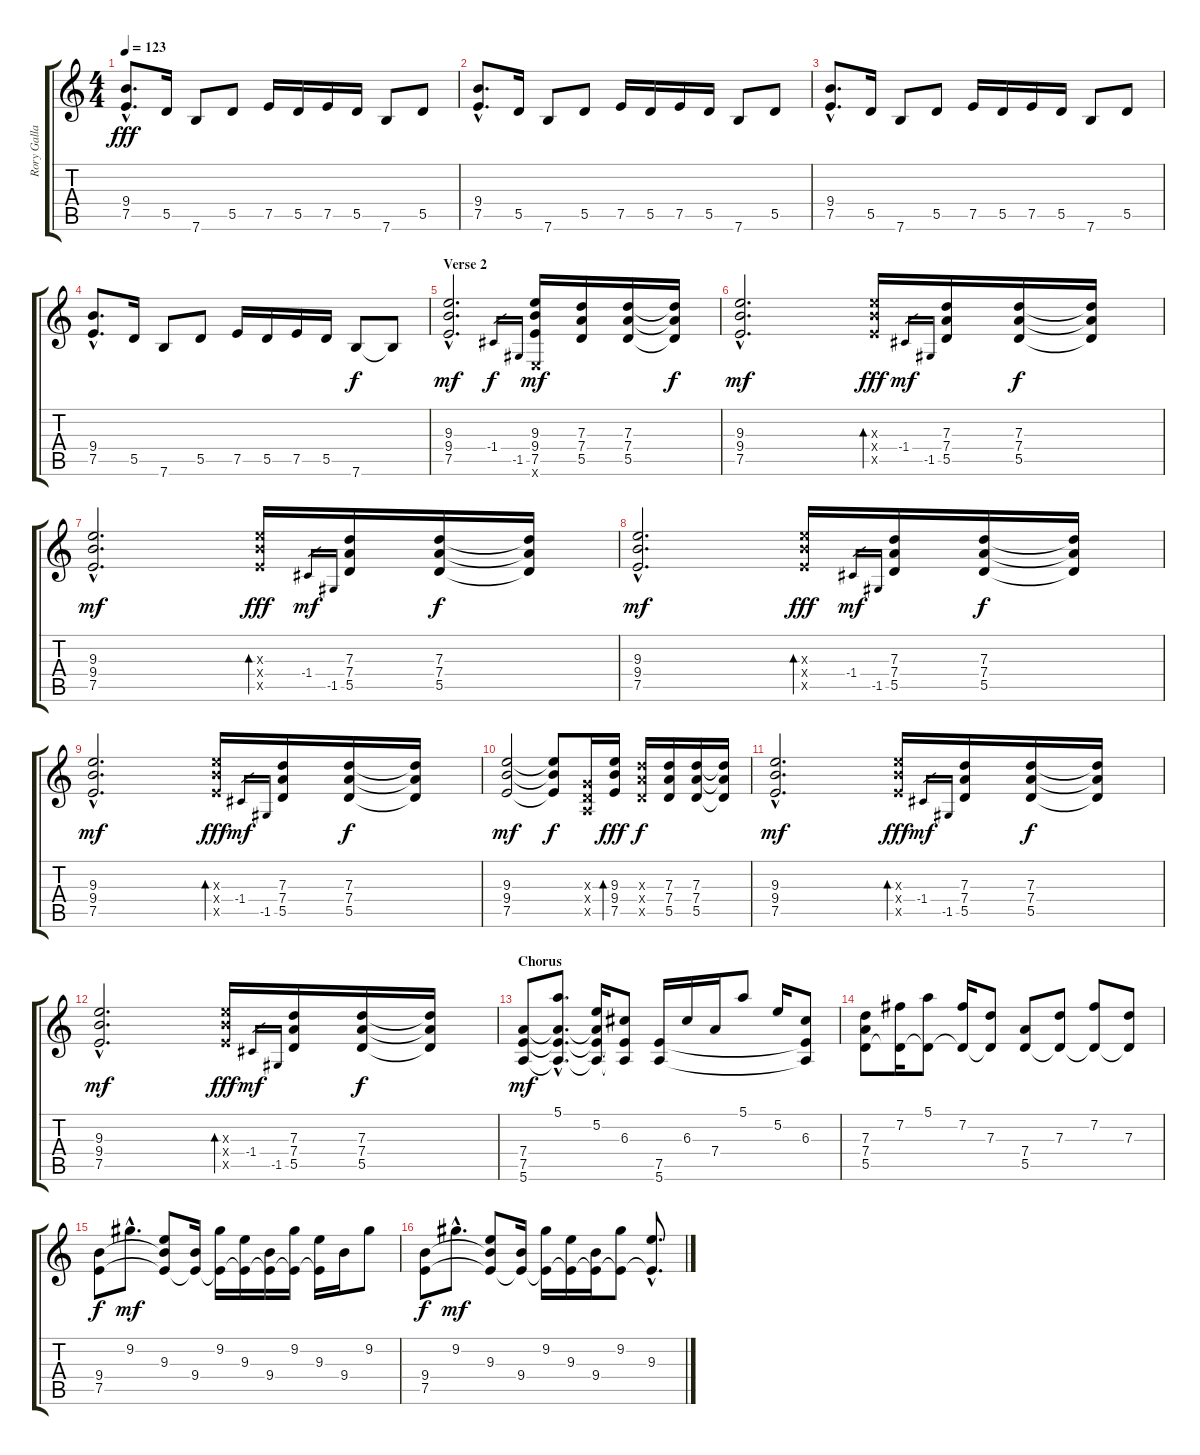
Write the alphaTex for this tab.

\track ("Rory Gallagher" "Rory Galla") {instrument distortionguitar}
\staff {score tabs}
\tuning (E4 B3 G3 D3 A2 E2) {hide}
\ts (4 4)
\tempo 123
\clef g2
\ks c
(9.4{hac} 7.5{hac}).8{d dy fff} 5.5.16 7.6.8 5.5.8 7.5.16 5.5.16 7.5.16 5.5.16 7.6.8 5.5.8 |
(9.4{hac} 7.5{hac}).8{d} 5.5.16 7.6.8 5.5.8 7.5.16 5.5.16 7.5.16 5.5.16 7.6.8 5.5.8 |
(9.4{hac} 7.5{hac}).8{d} 5.5.16 7.6.8 5.5.8 7.5.16 5.5.16 7.5.16 5.5.16 7.6.8 5.5.8 |
(9.4{hac} 7.5{hac}).8{d} 5.5.16 7.6.8 5.5.8 7.5.16 5.5.16 7.5.16 5.5.16 7.6.8{dy f} 7.6{t}.8 |
\section ("" "Verse 2")
(9.3{hac} 9.4{hac} 7.5{hac}).2{d dy mf} -1.4.16{gr dy f} -1.5.16{gr} (9.3 9.4 7.5 0.6{x}).16{dy mf} (7.3 7.4 5.5).16 (7.3 7.4 5.5).16 (7.3{t} 7.4{t} 5.5{t}).16{dy f} |
(9.3{hac} 9.4{hac} 7.5{hac}).2{d dy mf} (9.3{x} 9.4{x} 7.5{x}).16{bd 120 dy fff} -1.4.16{gr dy mf} -1.5.16{gr} (7.3 7.4 5.5).16 (7.3 7.4 5.5).16{dy f} (7.3{t} 7.4{t} 5.5{t}).16 |
(9.3{hac} 9.4{hac} 7.5{hac}).2{d dy mf} (9.3{x} 9.4{x} 7.5{x}).16{bd 120 dy fff} -1.4.16{gr dy mf} -1.5.16{gr} (7.3 7.4 5.5).16 (7.3 7.4 5.5).16{dy f} (7.3{t} 7.4{t} 5.5{t}).16 |
(9.3{hac} 9.4{hac} 7.5{hac}).2{d dy mf} (9.3{x} 9.4{x} 7.5{x}).16{bd 120 dy fff} -1.4.16{gr dy mf} -1.5.16{gr} (7.3 7.4 5.5).16 (7.3 7.4 5.5).16{dy f} (7.3{t} 7.4{t} 5.5{t}).16 |
(9.3{hac} 9.4{hac} 7.5{hac}).2{d dy mf} (9.3{x} 9.4{x} 7.5{x}).16{bd 120 dy fff} -1.4.16{gr dy mf} -1.5.16{gr} (7.3 7.4 5.5).16 (7.3 7.4 5.5).16{dy f} (7.3{t} 7.4{t} 5.5{t}).16 |
(9.3 9.4 7.5).2{dy mf} (9.3{t} 9.4{t} 7.5{t}).8{dy f} (0.3{x} 0.4{x} 0.5{x}).16 (9.3 9.4 7.5).16{bd 120 dy fff} (7.3{x} 7.4{x} 5.5{x}).16{dy f} (7.3 7.4 5.5).16 (7.3 7.4 5.5).16 (7.3{t} 7.4{t} 5.5{t}).16 |
(9.3{hac} 9.4{hac} 7.5{hac}).2{d dy mf} (9.3{x} 9.4{x} 7.5{x}).16{bd 120 dy fff} -1.4.16{gr dy mf} -1.5.16{gr} (7.3 7.4 5.5).16 (7.3 7.4 5.5).16{dy f} (7.3{t} 7.4{t} 5.5{t}).16 |
(9.3{hac} 9.4{hac} 7.5{hac}).2{d dy mf} (9.3{x} 9.4{x} 7.5{x}).16{bd 120 dy fff} -1.4.16{gr dy mf} -1.5.16{gr} (7.3 7.4 5.5).16 (7.3 7.4 5.5).16{dy f} (7.3{t} 7.4{t} 5.5{t}).16 |
\section ("" "Chorus")
(7.4 7.5 5.6).8{dy mf} (5.1{hac} 7.4{hac t} 7.5{hac t} 5.6{hac t}).8{d} (5.2 7.4{t} 7.5{t} 5.6{t}).16 (6.3 7.5{t} 5.6{t}).8 (7.5 5.6).16 6.3.16 7.4.16 5.1.8 5.2.16 (6.3 7.5{t} 5.6{t}).8 |
(7.3 7.4 5.5).8 (7.2 5.5{t}).16 (5.1 5.5{t}).8 (7.2 5.5{t}).16 (7.3 5.5{t}).8 (7.4 5.5).8 (7.3 5.5{t}).8 (7.2 5.5{t}).8 (7.3 5.5{t}).8 |
(9.4 7.5).8{dy f} 9.2{hac}.8{d dy mf} (9.3 9.4{t} 7.5{t}).8 (9.4 7.5{t}).16 (9.2 7.5{t}).16 (9.3 7.5{t}).16 (9.4 7.5{t}).16 (9.2 7.5{t}).16 (9.3 7.5{t}).16 9.4.16 9.2.8 |
(9.4 7.5).8{dy f} 9.2{hac}.8{d dy mf} (9.3 9.4{t} 7.5{t}).8 (9.4 7.5{t}).16 (9.2 7.5{t}).16 (9.3 7.5{t}).16 (9.4 7.5{t}).16 (9.2 7.5{t}).8 (9.3{hac} 7.5{hac t}).8{d}
